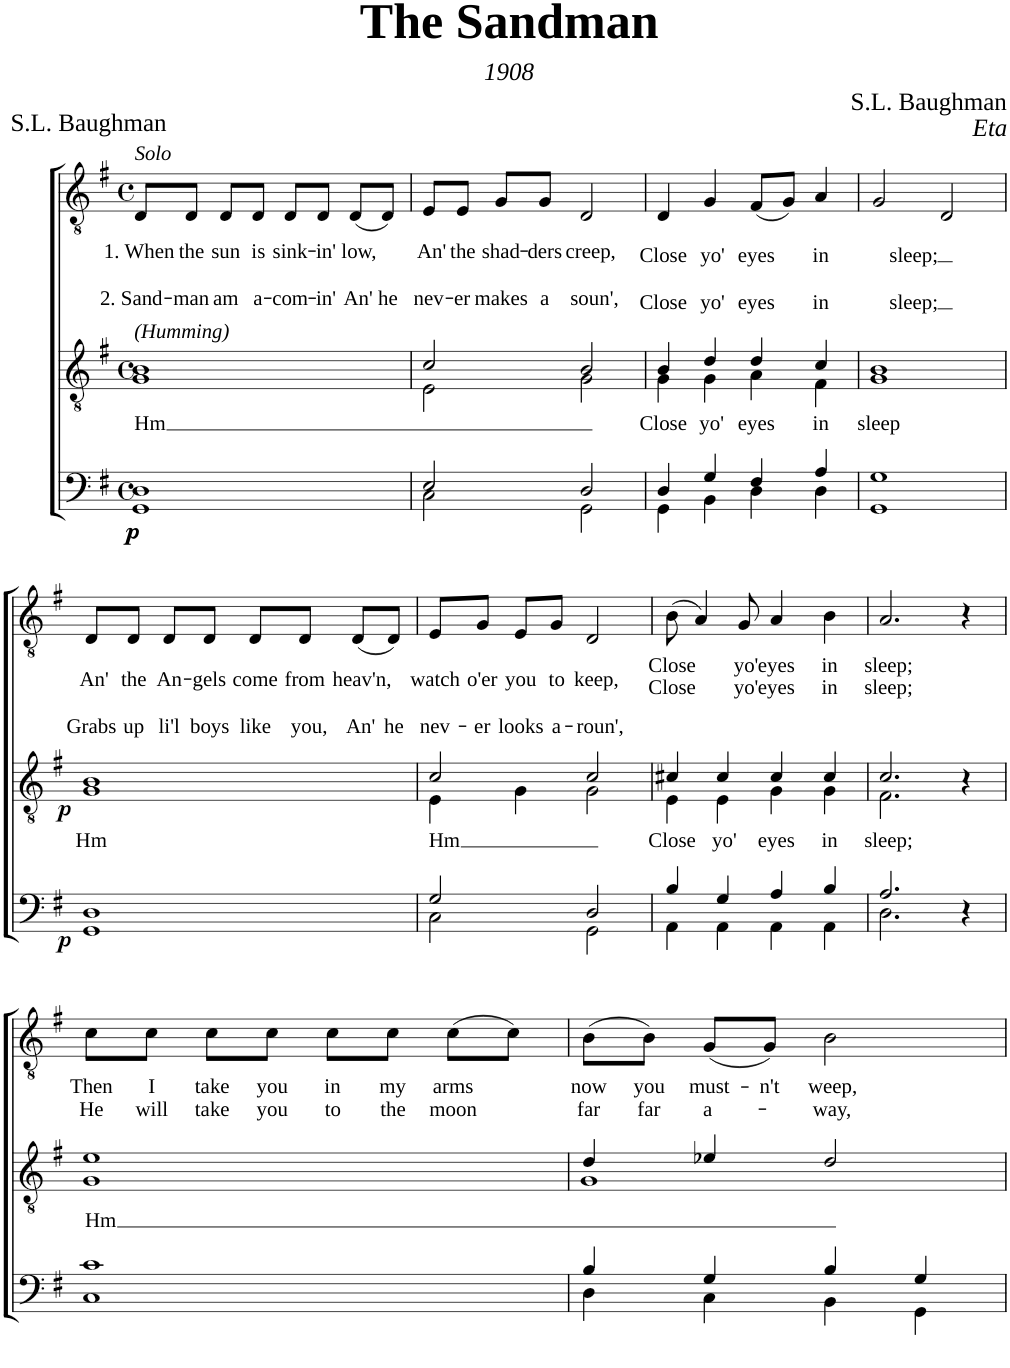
**kern	**dynam	**kern	**text	**dynam	**kern	**text	**text
*part3	*part3	*part2	*part2	*part2	*part1	*part1	*part1
*staff3	*staff3	*staff2	*staff2	*staff2	*staff1	*staff1	*staff1
*I"Piano	*	*I"Piano	*	*	*I"Piano	*	*
*I'Pno	*	*I'Pno	*	*	*I'Pno	*	*
*clefF4	*	*clefGv2	*	*	*clefGv2	*	*
*k[f#]	*	*k[f#]	*	*	*k[f#]	*	*
*M4/4	*	*M4/4	*	*	*M4/4	*	*
*met(c)	*	*met(c)	*	*	*met(c)	*	*
=1	=1	=1	=1	=1	=1	=1	=1
*^	*	*	*	*	*	*	*
!	!	!	!	!	!	!LO:TX:a:i:t=Solo	!	!
!	!	!	!LO:TX:a:i:t=(Humming)	!	!	!	!	!
!	!	!LO:DY:b	!	!LO:LY:b	!	!	!LO:LY:b	!LO:LY:b
*	*	*	*^	*	*	*	*	*
!	!	!LO:DY:n=1:b	!	!	!	!	!	!	!
1D	1GG	p p	1B	1G	Hm	.	8D/L	1. When	2. Sand-
!	!	!	!	!	!	!	!	!LO:LY:b	!LO:LY:b
.	.	.	.	.	.	.	8D/J	the	-man
!	!	!	!	!	!	!	!	!LO:LY:b	!LO:LY:b
.	.	.	.	.	.	.	8D/L	sun	am
!	!	!	!	!	!	!	!	!LO:LY:b	!LO:LY:b
.	.	.	.	.	.	.	8D/J	is	a-
!	!	!	!	!	!	!	!	!LO:LY:b	!LO:LY:b
.	.	.	.	.	.	.	8D/L	sink-	-com-
!	!	!	!	!	!	!	!	!LO:LY:b	!LO:LY:b
.	.	.	.	.	.	.	8D/J	-in'	-in'
!	!	!	!	!	!	!	!	!LO:LY:b	!LO:LY:b
.	.	.	.	.	.	.	(8D/L	low,	An'
!	!	!	!	!	!	!	!	!	!LO:LY:b
.	.	.	.	.	.	.	8D/J)	.	he
=2	=2	=2	=2	=2	=2	=2	=2	=2	=2
!	!	!	!	!	!	!	!	!LO:LY:b	!LO:LY:b
2E/	2C\	.	2c/	2E\	.	.	8E/L	An'	nev-
!	!	!	!	!	!	!	!	!LO:LY:b	!LO:LY:b
.	.	.	.	.	.	.	8E/J	the	-er
!	!	!	!	!	!	!	!	!LO:LY:b	!LO:LY:b
.	.	.	.	.	.	.	8G/L	shad-	makes
!	!	!	!	!	!	!	!	!LO:LY:b	!LO:LY:b
.	.	.	.	.	.	.	8G/J	-ders	a
!	!	!	!	!	!	!	!	!LO:LY:b	!LO:LY:b
2D/	2GG\	.	2B/	2G\	.	.	2D/	creep,	soun',
=3	=3	=3	=3	=3	=3	=3	=3	=3	=3
!	!	!	!	!	!LO:LY:b	!	!	!LO:LY:b	!LO:LY:b
4D/	4GG\	.	4B/	4G\	Close	.	4D/	Close	Close
!	!	!	!	!	!LO:LY:b	!	!	!LO:LY:b	!LO:LY:b
4G/	4BB\	.	4d/	4G\	yo'	.	4G/	yo'	yo'
!	!	!	!	!	!LO:LY:b	!	!	!LO:LY:b	!LO:LY:b
4F#/	4D\	.	4d/	4A\	eyes	.	(8F#/L	eyes	eyes
.	.	.	.	.	.	.	8G/J)	.	.
!	!	!	!	!	!LO:LY:b	!	!	!LO:LY:b	!LO:LY:b
4A/	4D\	.	4c/	4F#\	in	.	4A/	in	in
=4	=4	=4	=4	=4	=4	=4	=4	=4	=4
!	!	!	!	!	!LO:LY:b	!	!	!LO:LY:b	!LO:LY:b
1G	1GG	.	1B	1G	sleep	.	2G/	sleep;	sleep;
.	.	.	.	.	.	.	2D/	.	.
!!LO:LB:g=z
=5	=5	=5	=5	=5	=5	=5	=5	=5	=5
!	!	!LO:DY:b	!	!	!LO:LY:b	!LO:DY:b	!	!LO:LY:b	!LO:LY:b
1D	1GG	p	1B	1G	Hm	p	8D/L	An'	Grabs
!	!	!	!	!	!	!	!	!LO:LY:b	!LO:LY:b
.	.	.	.	.	.	.	8D/J	the	up
!	!	!	!	!	!	!	!	!LO:LY:b	!LO:LY:b
.	.	.	.	.	.	.	8D/L	An-	li'l
!	!	!	!	!	!	!	!	!LO:LY:b	!LO:LY:b
.	.	.	.	.	.	.	8D/J	-gels	boys
!	!	!	!	!	!	!	!	!LO:LY:b	!LO:LY:b
.	.	.	.	.	.	.	8D/L	come	like
!	!	!	!	!	!	!	!	!LO:LY:b	!LO:LY:b
.	.	.	.	.	.	.	8D/J	from	you,
!	!	!	!	!	!	!	!	!LO:LY:b	!LO:LY:b
.	.	.	.	.	.	.	(8D/L	heav'n,	An'
!	!	!	!	!	!	!	!	!	!LO:LY:b
.	.	.	.	.	.	.	8D/J)	.	he
=6	=6	=6	=6	=6	=6	=6	=6	=6	=6
!	!	!	!	!	!LO:LY:b	!	!	!LO:LY:b	!LO:LY:b
2G/	2C\	.	2c/	4E\	Hm	.	8E/L	watch	nev-
!	!	!	!	!	!	!	!	!LO:LY:b	!LO:LY:b
.	.	.	.	.	.	.	8G/J	o'er	-er
!	!	!	!	!	!	!	!	!LO:LY:b	!LO:LY:b
.	.	.	.	4G\	.	.	8E/L	you	looks
!	!	!	!	!	!	!	!	!LO:LY:b	!LO:LY:b
.	.	.	.	.	.	.	8G/J	to	a-
!	!	!	!	!	!	!	!	!LO:LY:b	!LO:LY:b
2D/	2GG\	.	2c/	2G\	.	.	2D/	keep,	-roun',
=7	=7	=7	=7	=7	=7	=7	=7	=7	=7
!	!	!	!	!	!LO:LY:b	!	!	!LO:LY:b	!LO:LY:b
4B/	4AA\	.	4c#X/	4E\	Close	.	(8B\	Close	Close
.	.	.	.	.	.	.	4A/)	.	.
!	!	!	!	!	!LO:LY:b	!	!	!	!
4G/	4AA\	.	4c#/	4E\	yo'	.	.	.	.
!	!	!	!	!	!	!	!	!LO:LY:b	!LO:LY:b
.	.	.	.	.	.	.	8G/	yo'	yo'
!	!	!	!	!	!LO:LY:b	!	!	!LO:LY:b	!LO:LY:b
4A/	4AA\	.	4c#/	4G\	eyes	.	4A/	eyes	eyes
!	!	!	!	!	!LO:LY:b	!	!	!LO:LY:b	!LO:LY:b
4B/	4AA\	.	4c#/	4G\	in	.	4B\	in	in
=8	=8	=8	=8	=8	=8	=8	=8	=8	=8
!	!	!	!	!	!LO:LY:b	!	!	!LO:LY:b	!LO:LY:b
2.A/	2.D\	.	2.c/	2.F#\	sleep;	.	2.A/	sleep;	sleep;
4r	4ryy	.	4r	4ryy	.	.	4r	.	.
!!LO:LB:g=z
=9	=9	=9	=9	=9	=9	=9	=9	=9	=9
!	!	!	!	!	!LO:LY:b	!	!	!LO:LY:b	!LO:LY:b
1c	1C	.	1e	1G	Hm	.	8c\L	Then	He
!	!	!	!	!	!	!	!	!LO:LY:b	!LO:LY:b
.	.	.	.	.	.	.	8c\J	I	will
!	!	!	!	!	!	!	!	!LO:LY:b	!LO:LY:b
.	.	.	.	.	.	.	8c\L	take	take
!	!	!	!	!	!	!	!	!LO:LY:b	!LO:LY:b
.	.	.	.	.	.	.	8c\J	you	you
!	!	!	!	!	!	!	!	!LO:LY:b	!LO:LY:b
.	.	.	.	.	.	.	8c\L	in	to
!	!	!	!	!	!	!	!	!LO:LY:b	!LO:LY:b
.	.	.	.	.	.	.	8c\J	my	the
!	!	!	!	!	!	!	!	!LO:LY:b	!LO:LY:b
.	.	.	.	.	.	.	(8c\L	arms	moon
.	.	.	.	.	.	.	8c\J)	.	.
=10	=10	=10	=10	=10	=10	=10	=10	=10	=10
!	!	!	!	!	!	!	!	!LO:LY:b	!LO:LY:b
4B/	4D\	.	4d/	1G	.	.	(8B\L	now	far
!	!	!	!	!	!	!	!	!LO:LY:b	!LO:LY:b
.	.	.	.	.	.	.	8B\J)	you	far
!	!	!	!	!	!	!	!	!LO:LY:b	!LO:LY:b
4G/	4C\	.	4e-X/	.	.	.	(8G/L	must-	a-
!	!	!	!	!	!	!	!	!LO:LY:b	!
.	.	.	.	.	.	.	8G/J)	-n't	.
!	!	!	!	!	!	!	!	!LO:LY:b	!LO:LY:b
4B/	4BB\	.	2d/	.	.	.	2B\	weep,	-way,
4G/	4GG\	.	.	.	.	.	.	.	.
*v	*v	*	*	*	*	*	*	*	*
*	*	*v	*v	*	*	*	*	*
=	=	=	=	=	=	=	=
*-	*-	*-	*-	*-	*-	*-	*-
